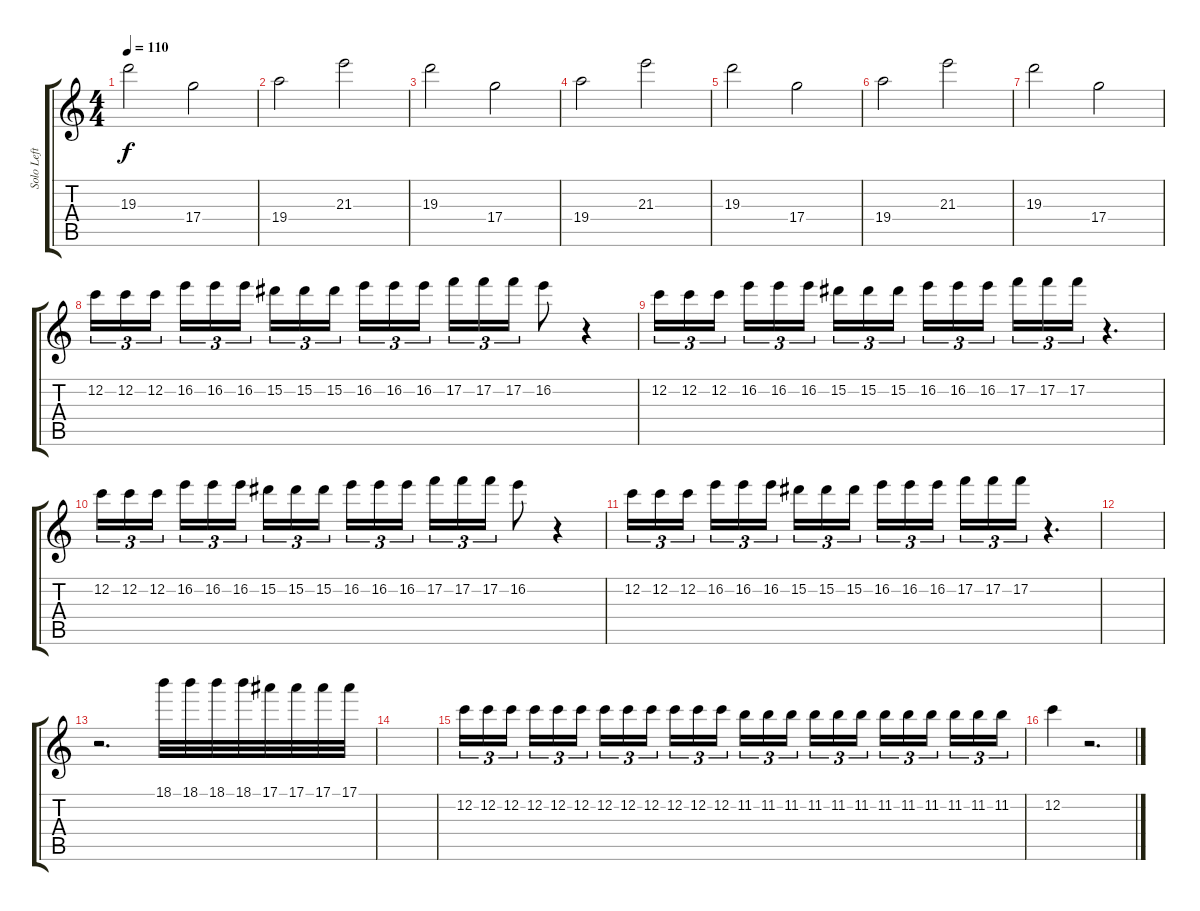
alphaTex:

\track ("Solo Left" "Solo Left") {instrument distortionguitar}
\staff {score tabs}
\tuning (F4 C4 G3 D3 A2 E2) {hide}
\ts (4 4)
\tempo 110
\clef g2
\ks c
19.3.2{dy f} 17.4.2 |
19.4.2 21.3.2 |
19.3.2 17.4.2 |
19.4.2 21.3.2 |
19.3.2 17.4.2 |
19.4.2 21.3.2 |
19.3.2 17.4.2 |
12.2.16{tu (3 2)} 12.2.16{tu (3 2)} 12.2.16{tu (3 2) beam splitsecondary} 16.2.16{tu (3 2)} 16.2.16{tu (3 2)} 16.2.16{tu (3 2)} 15.2.16{tu (3 2)} 15.2.16{tu (3 2)} 15.2.16{tu (3 2) beam splitsecondary} 16.2.16{tu (3 2)} 16.2.16{tu (3 2)} 16.2.16{tu (3 2)} 17.2.16{tu (3 2)} 17.2.16{tu (3 2)} 17.2.16{tu (3 2)} 16.2.8 r.4 |
12.2.16{tu (3 2)} 12.2.16{tu (3 2)} 12.2.16{tu (3 2) beam splitsecondary} 16.2.16{tu (3 2)} 16.2.16{tu (3 2)} 16.2.16{tu (3 2)} 15.2.16{tu (3 2)} 15.2.16{tu (3 2)} 15.2.16{tu (3 2) beam splitsecondary} 16.2.16{tu (3 2)} 16.2.16{tu (3 2)} 16.2.16{tu (3 2)} 17.2.16{tu (3 2)} 17.2.16{tu (3 2)} 17.2.16{tu (3 2)} r.4{d} |
12.2.16{tu (3 2)} 12.2.16{tu (3 2)} 12.2.16{tu (3 2) beam splitsecondary} 16.2.16{tu (3 2)} 16.2.16{tu (3 2)} 16.2.16{tu (3 2)} 15.2.16{tu (3 2)} 15.2.16{tu (3 2)} 15.2.16{tu (3 2) beam splitsecondary} 16.2.16{tu (3 2)} 16.2.16{tu (3 2)} 16.2.16{tu (3 2)} 17.2.16{tu (3 2)} 17.2.16{tu (3 2)} 17.2.16{tu (3 2)} 16.2.8 r.4 |
12.2.16{tu (3 2)} 12.2.16{tu (3 2)} 12.2.16{tu (3 2) beam splitsecondary} 16.2.16{tu (3 2)} 16.2.16{tu (3 2)} 16.2.16{tu (3 2)} 15.2.16{tu (3 2)} 15.2.16{tu (3 2)} 15.2.16{tu (3 2) beam splitsecondary} 16.2.16{tu (3 2)} 16.2.16{tu (3 2)} 16.2.16{tu (3 2)} 17.2.16{tu (3 2)} 17.2.16{tu (3 2)} 17.2.16{tu (3 2)} r.4{d} |
|
r.2{d} 18.1.32 18.1.32 18.1.32 18.1.32 17.1.32 17.1.32 17.1.32 17.1.32 |
|
12.2.16{tu (3 2)} 12.2.16{tu (3 2)} 12.2.16{tu (3 2) beam splitsecondary} 12.2.16{tu (3 2)} 12.2.16{tu (3 2)} 12.2.16{tu (3 2)} 12.2.16{tu (3 2)} 12.2.16{tu (3 2)} 12.2.16{tu (3 2) beam splitsecondary} 12.2.16{tu (3 2)} 12.2.16{tu (3 2)} 12.2.16{tu (3 2)} 11.2.16{tu (3 2)} 11.2.16{tu (3 2)} 11.2.16{tu (3 2) beam splitsecondary} 11.2.16{tu (3 2)} 11.2.16{tu (3 2)} 11.2.16{tu (3 2)} 11.2.16{tu (3 2)} 11.2.16{tu (3 2)} 11.2.16{tu (3 2) beam splitsecondary} 11.2.16{tu (3 2)} 11.2.16{tu (3 2)} 11.2.16{tu (3 2)} |
12.2.4 r.2{d}
